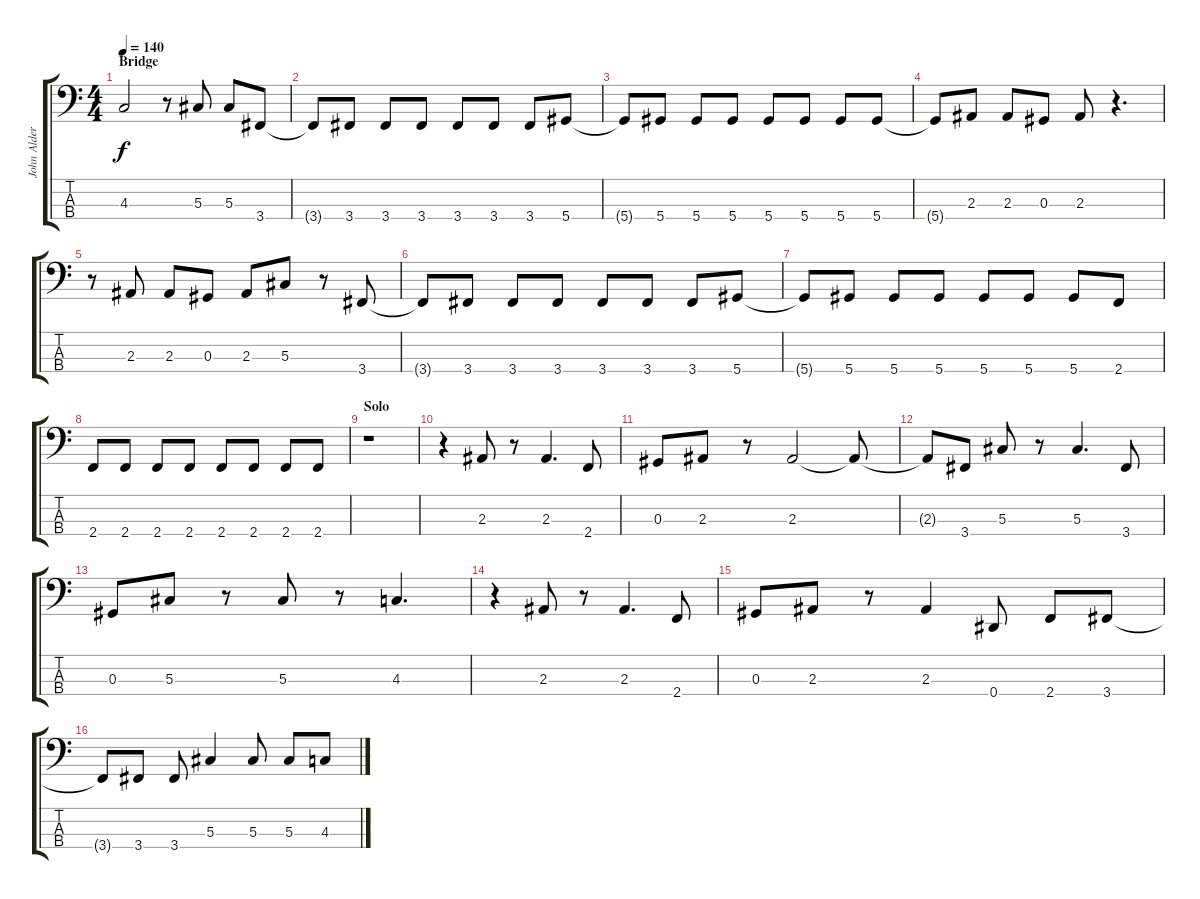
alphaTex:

\track ("John Alderete" "John Alder") {instrument electricbassfinger}
\staff {score tabs}
\tuning (Gb2 Db2 Ab1 Eb1) {hide}
\ts (4 4)
\section ("" "Bridge")
\tempo 140
\clef f4
\ks c
4.3{t}.2{dy f} r.8 5.3.8 5.3.8 3.4.8 |
3.4{t}.8 3.4.8 3.4.8 3.4.8 3.4.8 3.4.8 3.4.8 5.4.8 |
5.4{t}.8 5.4.8 5.4.8 5.4.8 5.4.8 5.4.8 5.4.8 5.4.8 |
5.4{t}.8 2.3.8 2.3.8 0.3.8 2.3.8 r.4{d} |
r.8 2.3.8 2.3.8 0.3.8 2.3.8 5.3.8 r.8 3.4.8 |
3.4{t}.8 3.4.8 3.4.8 3.4.8 3.4.8 3.4.8 3.4.8 5.4.8 |
5.4{t}.8 5.4.8 5.4.8 5.4.8 5.4.8 5.4.8 5.4.8 2.4.8 |
2.4.8 2.4.8 2.4.8 2.4.8 2.4.8 2.4.8 2.4.8 2.4.8 |
\section ("" "Solo")
r.1 |
r.4 2.3.8 r.8 2.3.4{d} 2.4.8 |
0.3.8 2.3.8 r.8 2.3.2 2.3{t}.8 |
2.3{t}.8 3.4.8 5.3.8 r.8 5.3.4{d} 3.4.8 |
0.3.8 5.3.8 r.8 5.3.8 r.8 4.3.4{d} |
r.4 2.3.8 r.8 2.3.4{d} 2.4.8 |
0.3.8 2.3.8 r.8 2.3.4 0.4.8 2.4.8 3.4.8 |
3.4{t}.8 3.4.8 3.4.8 5.3.4 5.3.8 5.3.8 4.3.8
